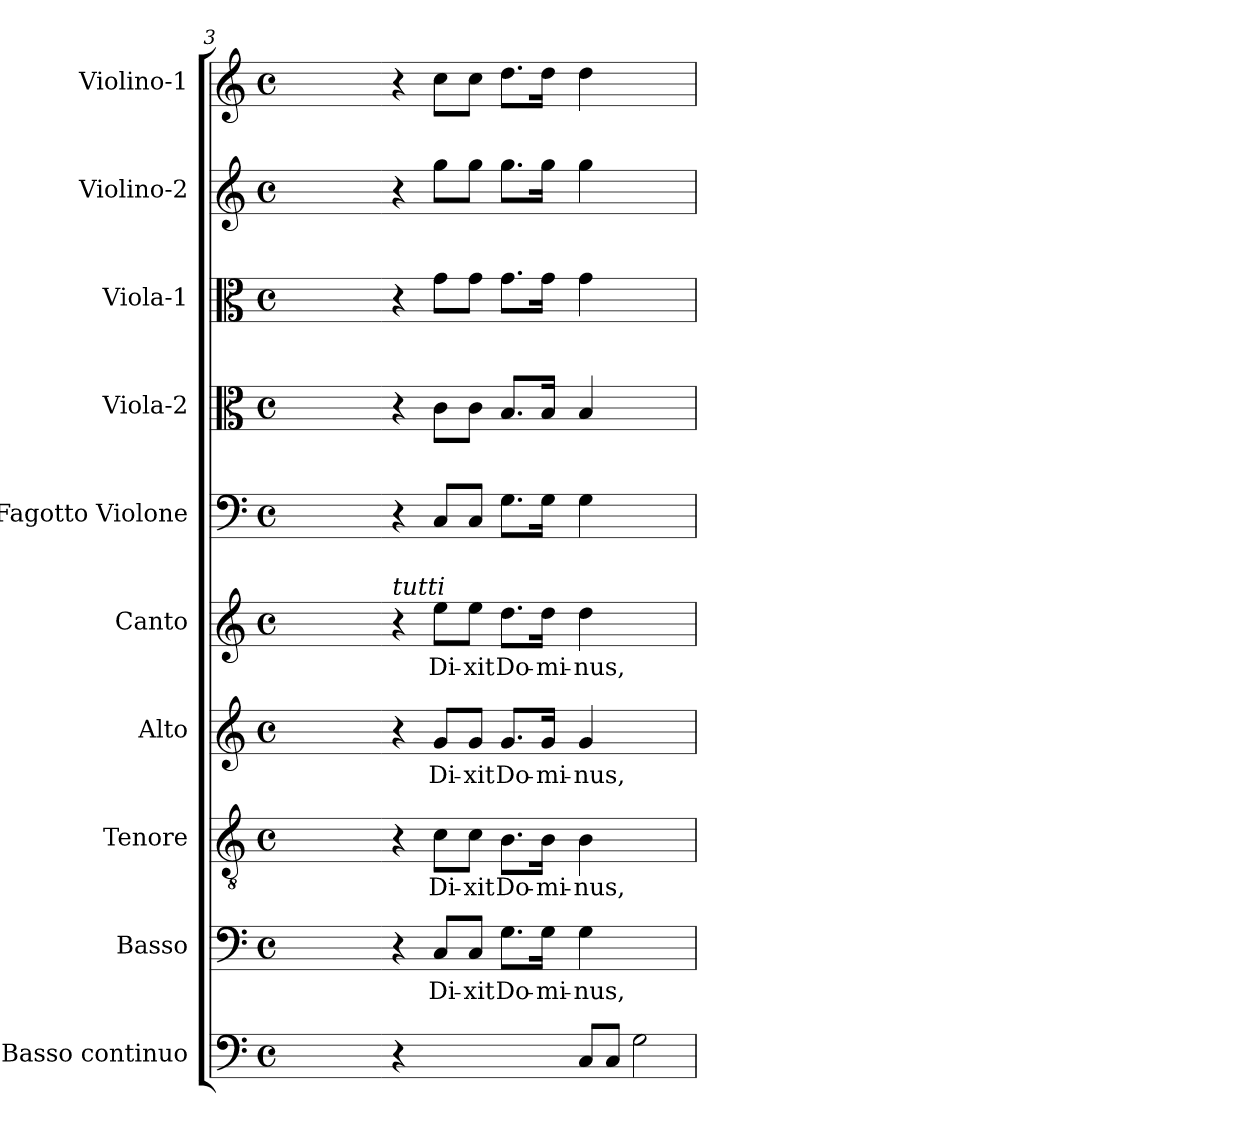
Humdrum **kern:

**kern	**kern	**text	**kern	**text	**kern	**text	**kern	**text	**kern	**kern	**kern	**kern	**kern
*part10	*part9	*part9	*part8	*part8	*part7	*part7	*part6	*part6	*part5	*part4	*part3	*part2	*part1
*staff10	*staff9	*staff9	*staff8	*staff8	*staff7	*staff7	*staff6	*staff6	*staff5	*staff4	*staff3	*staff2	*staff1
*I"Basso continuo	*I"Basso	*	*I"Tenore	*	*I"Alto	*	*I"Canto	*	*I"Fagotto Violone	*I"Viola-2	*I"Viola-1	*I"Violino-2	*I"Violino-1
*I'BC	*I'B	*	*I'T	*	*I'A	*	*I'C	*	*I'Fg	*I'Va2	*I'Va1	*I'Vi2	*I'Vi1
*clefF4	*clefF4	*	*clefGv2	*	*clefG2	*	*clefG2	*	*clefF4	*clefC3	*clefC3	*clefG2	*clefG2
*k[]	*k[]	*	*k[]	*	*k[]	*	*k[]	*	*k[]	*k[]	*k[]	*k[]	*k[]
*C:	*C:	*	*C:	*	*C:	*	*C:	*	*C:	*C:	*C:	*C:	*C:
*M4/4	*M4/4	*	*M4/4	*	*M4/4	*	*M4/4	*	*M4/4	*M4/4	*M4/4	*M4/4	*M4/4
*met(c)	*met(c)	*	*met(c)	*	*met(c)	*	*met(c)	*	*met(c)	*met(c)	*met(c)	*met(c)	*met(c)
=3	=3	=3	=3	=3	=3	=3	=3	=3	=3	=3	=3	=3	=3
1ryy	1ryy	.	1ryy	.	1ryy	.	1ryy	.	1ryy	1ryy	1ryy	1ryy	1ryy
=3X1-	=3X1-	=3X1-	=3X1-	=3X1-	=3X1-	=3X1-	=3X1-	=3X1-	=3X1-	=3X1-	=3X1-	=3X1-	=3X1-
!	!	!	!	!	!	!	!LO:TX:a:i:t=tutti	!	!	!	!	!	!
4r	4r	.	4r	.	4r	.	4r	.	4r	4r	4r	4r	4r
!	!	!LO:LY:b	!	!	!	!	!	!	!	!	!	!	!
!	!	!	!	!LO:LY:b	!	!	!	!	!	!	!	!	!
!	!	!	!	!	!	!LO:LY:b	!	!	!	!	!	!	!
!	!	!	!	!	!	!	!	!LO:LY:b	!	!	!	!	!
2ryy	8C/L	Di-	8c\L	Di-	8g/L	Di-	8ee\L	Di-	8C/L	8c\L	8g\L	8gg\L	8cc\L
!	!	!LO:LY:b	!	!	!	!	!	!	!	!	!	!	!
!	!	!	!	!LO:LY:b	!	!	!	!	!	!	!	!	!
!	!	!	!	!	!	!LO:LY:b	!	!	!	!	!	!	!
!	!	!	!	!	!	!	!	!LO:LY:b	!	!	!	!	!
.	8C/J	-xit	8c\J	-xit	8g/J	-xit	8ee\J	-xit	8C/J	8c\J	8g\J	8gg\J	8cc\J
!	!	!LO:LY:b	!	!	!	!	!	!	!	!	!	!	!
!	!	!	!	!LO:LY:b	!	!	!	!	!	!	!	!	!
!	!	!	!	!	!	!LO:LY:b	!	!	!	!	!	!	!
!	!	!	!	!	!	!	!	!LO:LY:b	!	!	!	!	!
.	8.G\L	Do-	8.B\L	Do-	8.g/L	Do-	8.dd\L	Do-	8.G\L	8.B/L	8.g\L	8.gg\L	8.dd\L
!	!	!LO:LY:b	!	!	!	!	!	!	!	!	!	!	!
!	!	!	!	!LO:LY:b	!	!	!	!	!	!	!	!	!
!	!	!	!	!	!	!LO:LY:b	!	!	!	!	!	!	!
!	!	!	!	!	!	!	!	!LO:LY:b	!	!	!	!	!
.	16G\Jk	-mi-	16B\Jk	-mi-	16g/Jk	-mi-	16dd\Jk	-mi-	16G\Jk	16B/Jk	16g\Jk	16gg\Jk	16dd\Jk
!	!	!LO:LY:b	!	!	!	!	!	!	!	!	!	!	!
!	!	!	!	!LO:LY:b	!	!	!	!	!	!	!	!	!
!	!	!	!	!	!	!LO:LY:b	!	!	!	!	!	!	!
!	!	!	!	!	!	!	!	!LO:LY:b	!	!	!	!	!
8C/L	4G\	-nus,	4B\	-nus,	4g/	-nus,	4dd\	-nus,	4G\	4B/	4g\	4gg\	4dd\
8C/J	.	.	.	.	.	.	.	.	.	.	.	.	.
2G\	2ryy	.	2ryy	.	2ryy	.	2ryy	.	2ryy	2ryy	2ryy	2ryy	2ryy
=	=	=	=	=	=	=	=	=	=	=	=	=	=
*-	*-	*-	*-	*-	*-	*-	*-	*-	*-	*-	*-	*-	*-
